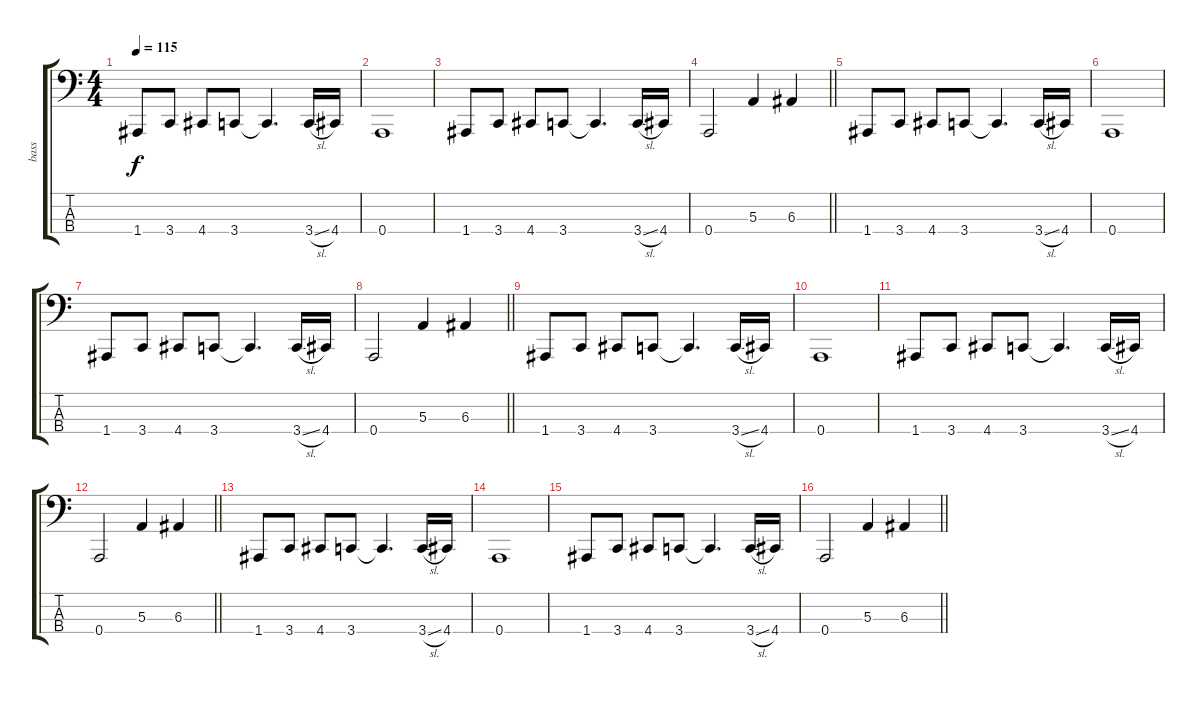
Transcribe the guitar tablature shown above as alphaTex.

\track ("bass" "bass") {instrument electricbassfinger}
\staff {score tabs}
\tuning (D2 A1 E1 A0) {hide}
\ts (4 4)
\tempo 115
\clef f4
\ks c
1.4.8{dy f} 3.4.8 4.4.8 3.4.8 3.4{t}.4{d} 3.4{sl}.16 4.4.16 |
0.4.1 |
1.4.8 3.4.8 4.4.8 3.4.8 3.4{t}.4{d} 3.4{sl}.16 4.4.16 |
\barLineRight lightlight
0.4.2 5.3.4 6.3.4 |
1.4.8 3.4.8 4.4.8 3.4.8 3.4{t}.4{d} 3.4{sl}.16 4.4.16 |
0.4.1 |
1.4.8 3.4.8 4.4.8 3.4.8 3.4{t}.4{d} 3.4{sl}.16 4.4.16 |
\barLineRight lightlight
0.4.2 5.3.4 6.3.4 |
1.4.8 3.4.8 4.4.8 3.4.8 3.4{t}.4{d} 3.4{sl}.16 4.4.16 |
0.4.1 |
1.4.8 3.4.8 4.4.8 3.4.8 3.4{t}.4{d} 3.4{sl}.16 4.4.16 |
\barLineRight lightlight
0.4.2 5.3.4 6.3.4 |
1.4.8 3.4.8 4.4.8 3.4.8 3.4{t}.4{d} 3.4{sl}.16 4.4.16 |
0.4.1 |
1.4.8 3.4.8 4.4.8 3.4.8 3.4{t}.4{d} 3.4{sl}.16 4.4.16 |
\barLineRight lightlight
0.4.2 5.3.4 6.3.4
